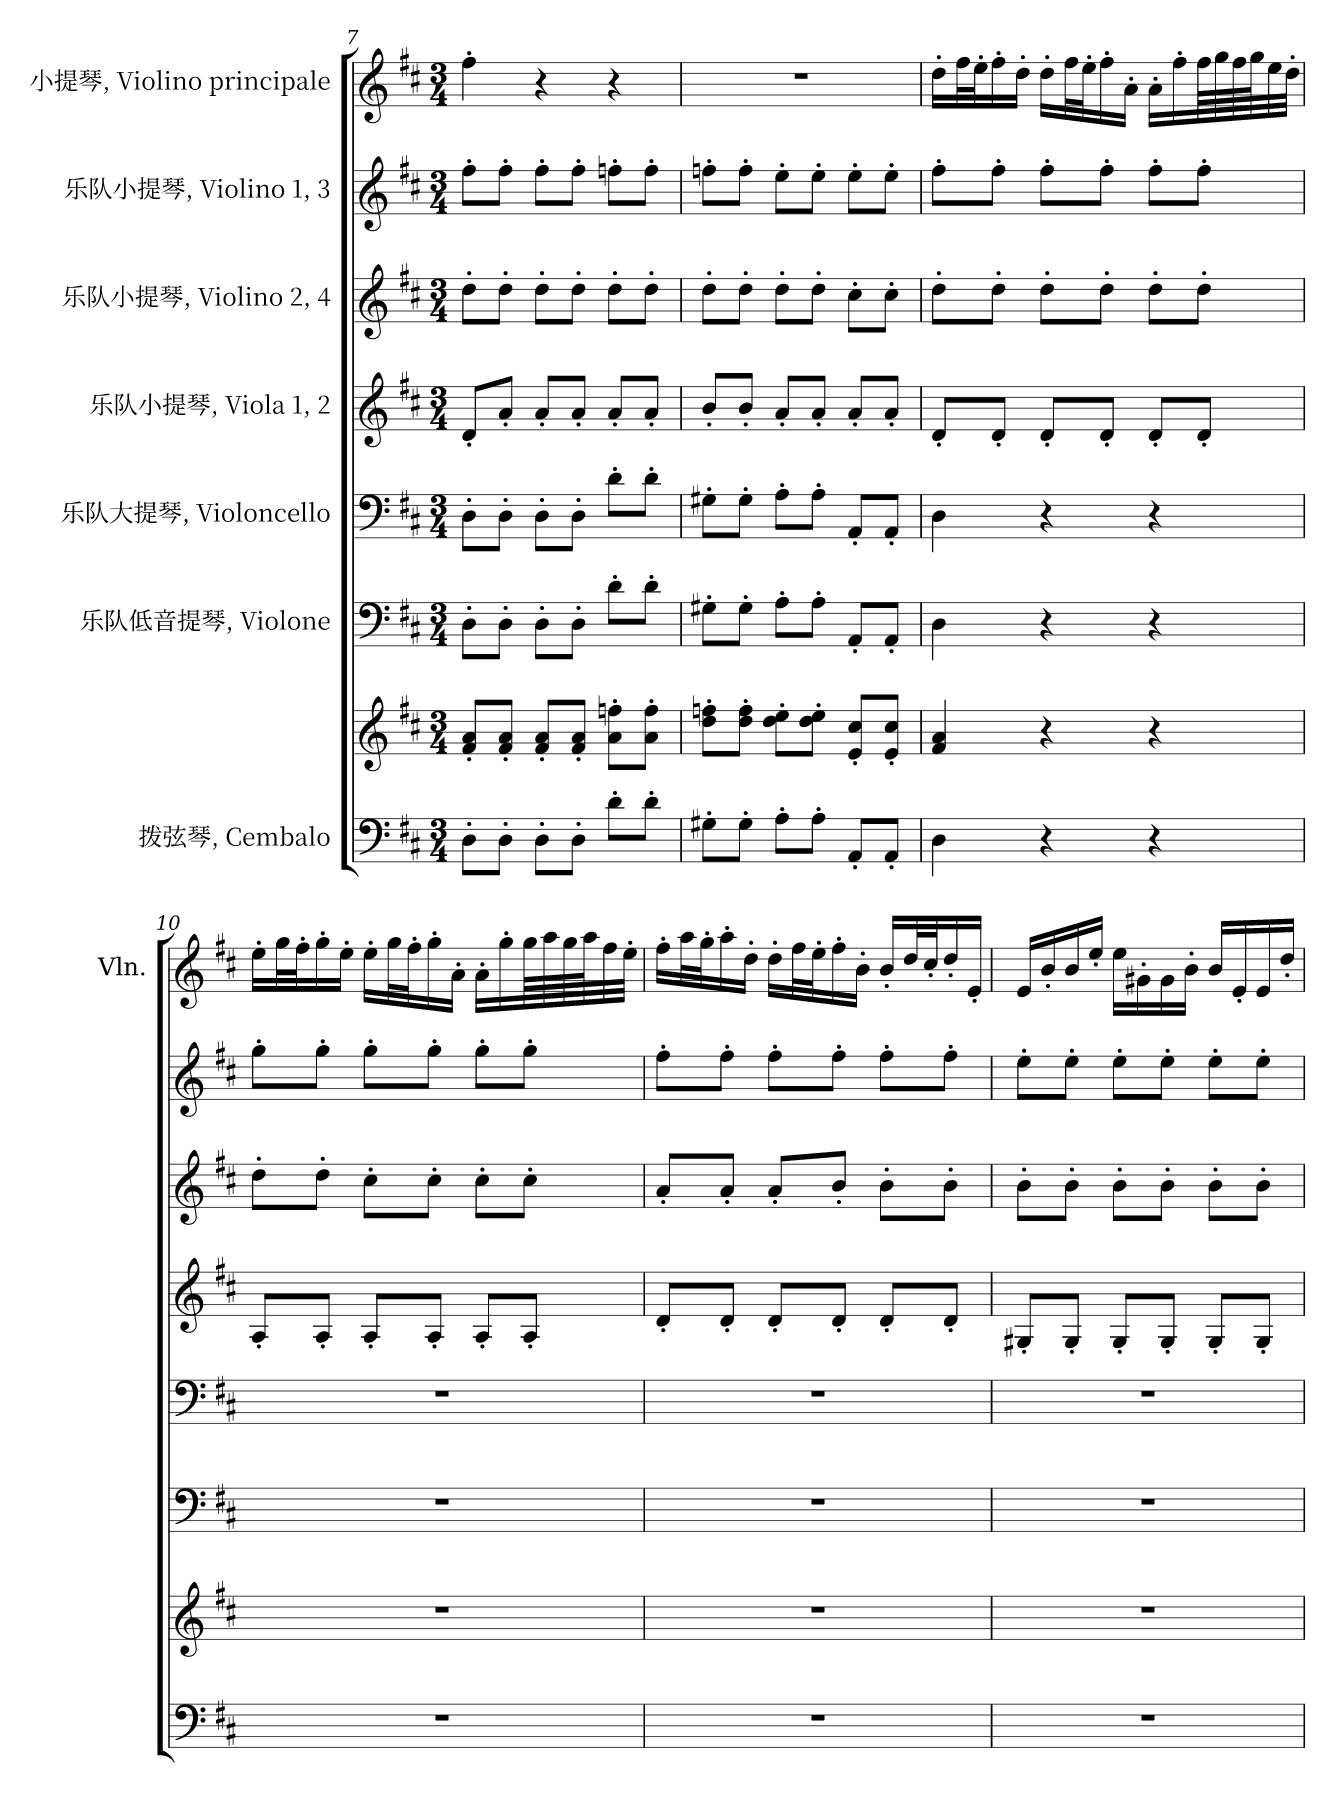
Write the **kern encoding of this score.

**kern	**kern	**kern	**kern	**kern	**kern	**kern	**kern
*part7	*part7	*part6	*part5	*part4	*part3	*part2	*part1
*staff8	*staff7	*staff6	*staff5	*staff4	*staff3	*staff2	*staff1
*I"拨弦琴, Cembalo	*	*I"乐队低音提琴, Violone	*I"乐队大提琴, Violoncello	*I"乐队小提琴, Viola 1, 2	*I"乐队小提琴, Violino 2, 4	*I"乐队小提琴, Violino 1, 3	*I"小提琴, Violino principale
*	*	*	*	*	*	*	*I'Vln.
*clefF4	*clefG2	*clefF4	*clefF4	*clefG2	*clefG2	*clefG2	*clefG2
*	*	*ITrd7c12	*	*	*	*	*
*k[f#c#]	*k[f#c#]	*k[f#c#]	*k[f#c#]	*k[f#c#]	*k[f#c#]	*k[f#c#]	*k[f#c#]
*M3/4	*M3/4	*M3/4	*M3/4	*M3/4	*M3/4	*M3/4	*M3/4
=7	=7	=7	=7	=7	=7	=7	=7
8D'\L	8f#/' 8a/'L	8DD'\L	8D'\L	8d'/L	8dd'\L	8ff#'\L	4ff#'\
8D'\J	8f#/' 8a/'J	8DD'\J	8D'\J	8a'/J	8dd'\J	8ff#'\J	.
8D'\L	8f#/' 8a/'L	8DD'\L	8D'\L	8a'/L	8dd'\L	8ff#'\L	4r
8D'\J	8f#/' 8a/'J	8DD'\J	8D'\J	8a'/J	8dd'\J	8ff#'\J	.
8d'\L	8a\' 8ffn\'L	8D'\L	8d'\L	8a'/L	8dd'\L	8ffn'\L	4r
8d'\J	8a\' 8ff\'J	8D'\J	8d'\J	8a'/J	8dd'\J	8ff'\J	.
!!LO:PB:g=z
=8	=8	=8	=8	=8	=8	=8	=8
8G#X'\L	8dd\' 8ffn\'L	8GG#X'\L	8G#X'\L	8b'/L	8dd'\L	8ffn'\L	2.r
8G#'\J	8dd\' 8ff\'J	8GG#'\J	8G#'\J	8b'/J	8dd'\J	8ff'\J	.
8A'\L	8dd\' 8ee\'L	8AA'\L	8A'\L	8a'/L	8dd'\L	8ee'\L	.
8A'\J	8dd\' 8ee\'J	8AA'\J	8A'\J	8a'/J	8dd'\J	8ee'\J	.
8AA'/L	8e/' 8cc#/'L	8AAA'/L	8AA'/L	8a'/L	8cc#'\L	8ee'\L	.
8AA'/J	8e/' 8cc#/'J	8AAA'/J	8AA'/J	8a'/J	8cc#'\J	8ee'\J	.
=9	=9	=9	=9	=9	=9	=9	=9
4D\	4f#/ 4a/	4DD\	4D\	8d'/L	8dd'\L	8ff#'\L	16dd'\LL
.	.	.	.	.	.	.	32ff#\L
.	.	.	.	.	.	.	32ee'\J
.	.	.	.	8d'/J	8dd'\J	8ff#'\J	16ff#'\
.	.	.	.	.	.	.	16dd'\JJ
4r	4r	4r	4r	8d'/L	8dd'\L	8ff#'\L	16dd'\LL
.	.	.	.	.	.	.	32ff#\L
.	.	.	.	.	.	.	32ee'\J
.	.	.	.	8d'/J	8dd'\J	8ff#'\J	16ff#'\
.	.	.	.	.	.	.	16a'\JJ
4r	4r	4r	4r	8d'/L	8dd'\L	8ff#'\L	16a'\LL
.	.	.	.	.	.	.	16ff#'\
.	.	.	.	8d'/J	8dd'\J	8ff#'\J	64ff#\LL
.	.	.	.	.	.	.	64gg\
.	.	.	.	.	.	.	64ff#\
.	.	.	.	.	.	.	64gg\J
.	.	.	.	.	.	.	32ee\
.	.	.	.	.	.	.	32dd'\JJJ
!!LO:PB:g=z
=10	=10	=10	=10	=10	=10	=10	=10
2.r	2.r	2.r	2.r	8A'/L	8dd'\L	8gg'\L	16ee'\LL
.	.	.	.	.	.	.	32gg\L
.	.	.	.	.	.	.	32ff#'\J
.	.	.	.	8A'/J	8dd'\J	8gg'\J	16gg'\
.	.	.	.	.	.	.	16ee'\JJ
.	.	.	.	8A'/L	8cc#'\L	8gg'\L	16ee'\LL
.	.	.	.	.	.	.	32gg\L
.	.	.	.	.	.	.	32ff#'\J
.	.	.	.	8A'/J	8cc#'\J	8gg'\J	16gg'\
.	.	.	.	.	.	.	16a'\JJ
.	.	.	.	8A'/L	8cc#'\L	8gg'\L	16a'\LL
.	.	.	.	.	.	.	16gg'\
.	.	.	.	8A'/J	8cc#'\J	8gg'\J	64gg\LL
.	.	.	.	.	.	.	64aa\
.	.	.	.	.	.	.	64gg\
.	.	.	.	.	.	.	64aa\J
.	.	.	.	.	.	.	32ff#\
.	.	.	.	.	.	.	32ee'\JJJ
=11	=11	=11	=11	=11	=11	=11	=11
2.r	2.r	2.r	2.r	8d'/L	8a'/L	8ff#'\L	16ff#'\LL
.	.	.	.	.	.	.	32aa\L
.	.	.	.	.	.	.	32gg'\J
.	.	.	.	8d'/J	8a'/J	8ff#'\J	16aa'\
.	.	.	.	.	.	.	16dd'\JJ
.	.	.	.	8d'/L	8a'/L	8ff#'\L	16dd'\LL
.	.	.	.	.	.	.	32ff#\L
.	.	.	.	.	.	.	32ee'\J
.	.	.	.	8d'/J	8b'/J	8ff#'\J	16ff#'\
.	.	.	.	.	.	.	16b'\JJ
.	.	.	.	8d'/L	8b'\L	8ff#'\L	16b'/LL
.	.	.	.	.	.	.	32dd/L
.	.	.	.	.	.	.	32cc#'/J
.	.	.	.	8d'/J	8b'\J	8ff#'\J	16dd'/
.	.	.	.	.	.	.	16e'/JJ
!!LO:PB:g=z
=12	=12	=12	=12	=12	=12	=12	=12
2.r	2.r	2.r	2.r	8G#X'/L	8b'\L	8ee'\L	16e/LL
.	.	.	.	.	.	.	16b'/
.	.	.	.	8G#'/J	8b'\J	8ee'\J	16b/
.	.	.	.	.	.	.	16ee'/JJ
.	.	.	.	8G#'/L	8b'\L	8ee'\L	16ee\LL
.	.	.	.	.	.	.	16g#X'\
.	.	.	.	8G#'/J	8b'\J	8ee'\J	16g#\
.	.	.	.	.	.	.	16b'\JJ
.	.	.	.	8G#'/L	8b'\L	8ee'\L	16b/LL
.	.	.	.	.	.	.	16e'/
.	.	.	.	8G#'/J	8b'\J	8ee'\J	16e/
.	.	.	.	.	.	.	16dd'/JJ
=	=	=	=	=	=	=	=
*-	*-	*-	*-	*-	*-	*-	*-
